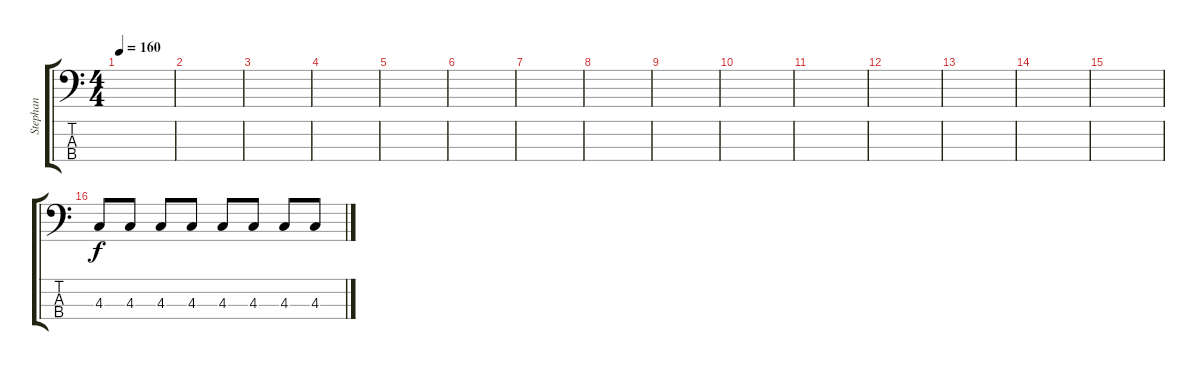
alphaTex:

\track ("Stephan" "Stephan") {instrument electricbassfinger}
\staff {score tabs}
\tuning (Gb2 Db2 Ab1 Eb1) {hide}
\ts (4 4)
\tempo 160
\clef f4
\ks c
|
|
|
|
|
|
|
|
|
|
|
|
|
|
|
4.3.8 4.3.8 4.3.8 4.3.8 4.3.8 4.3.8 4.3.8 4.3.8
